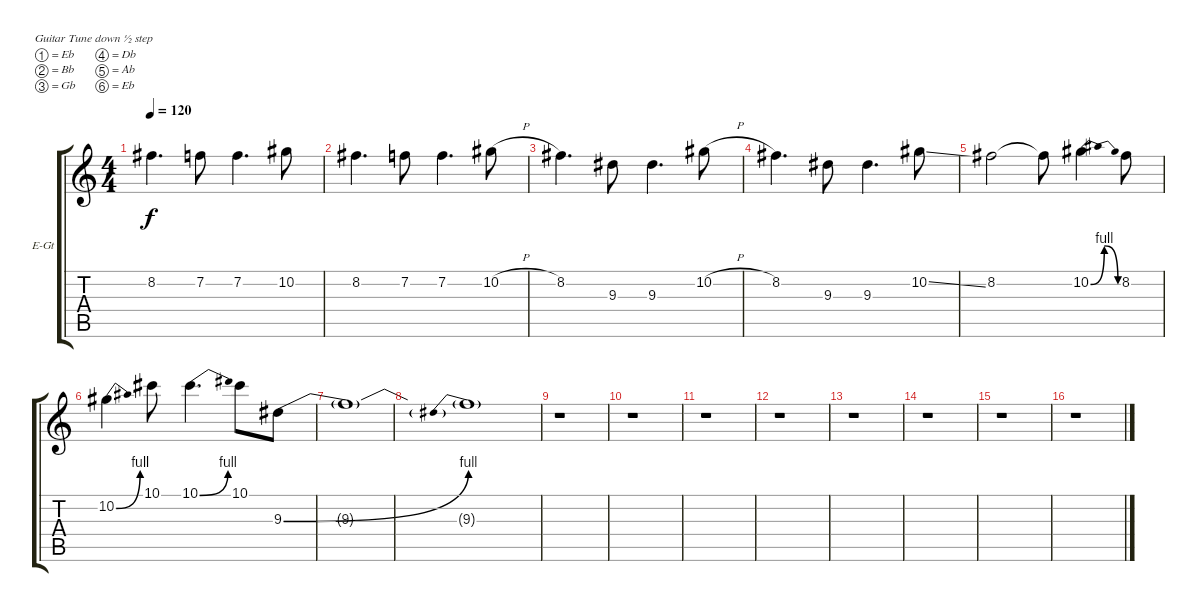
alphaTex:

\bracketExtendMode groupsimilarinstruments
\firstSystemTrackNameOrientation horizontal
\otherSystemsTrackNameOrientation horizontal
\track ("Gtr. 1" "E-Gt") {instrument overdrivenguitar}
\staff {score tabs}
\tuning (Eb4 Bb3 Gb3 Db3 Ab2 Eb2)
\ts (4 4)
\tempo 120
\clef g2
\ks c
8.2.4{d dy f} 7.2.8 7.2.4{d} 10.2.8 |
8.2.4{d} 7.2.8 7.2.4{d} 10.2{h}.8 |
8.2.4{d} 9.3.8 9.3.4{d} 10.2{h}.8 |
8.2.4{d} 9.3.8 9.3.4{d} 10.2{ss}.8 |
8.2.2 8.2{t}.8 10.2{be (bendrelease 0 0 30 4 30 4 60 0)}.4 8.2.8 |
10.2{be (bend 0 0 60 4)}.4 10.1.8 10.1{be (bend 0 0 60 4)}.4{d} 10.1.8 9.3{be (bend 0 0 60 4)}.8 |
9.3{t}.1 |
9.3{be (prebend 0 4 60 4) t}.1 |
r.1 |
r.1 |
r.1 |
r.1 |
r.1 |
r.1 |
r.1 |
r.1
